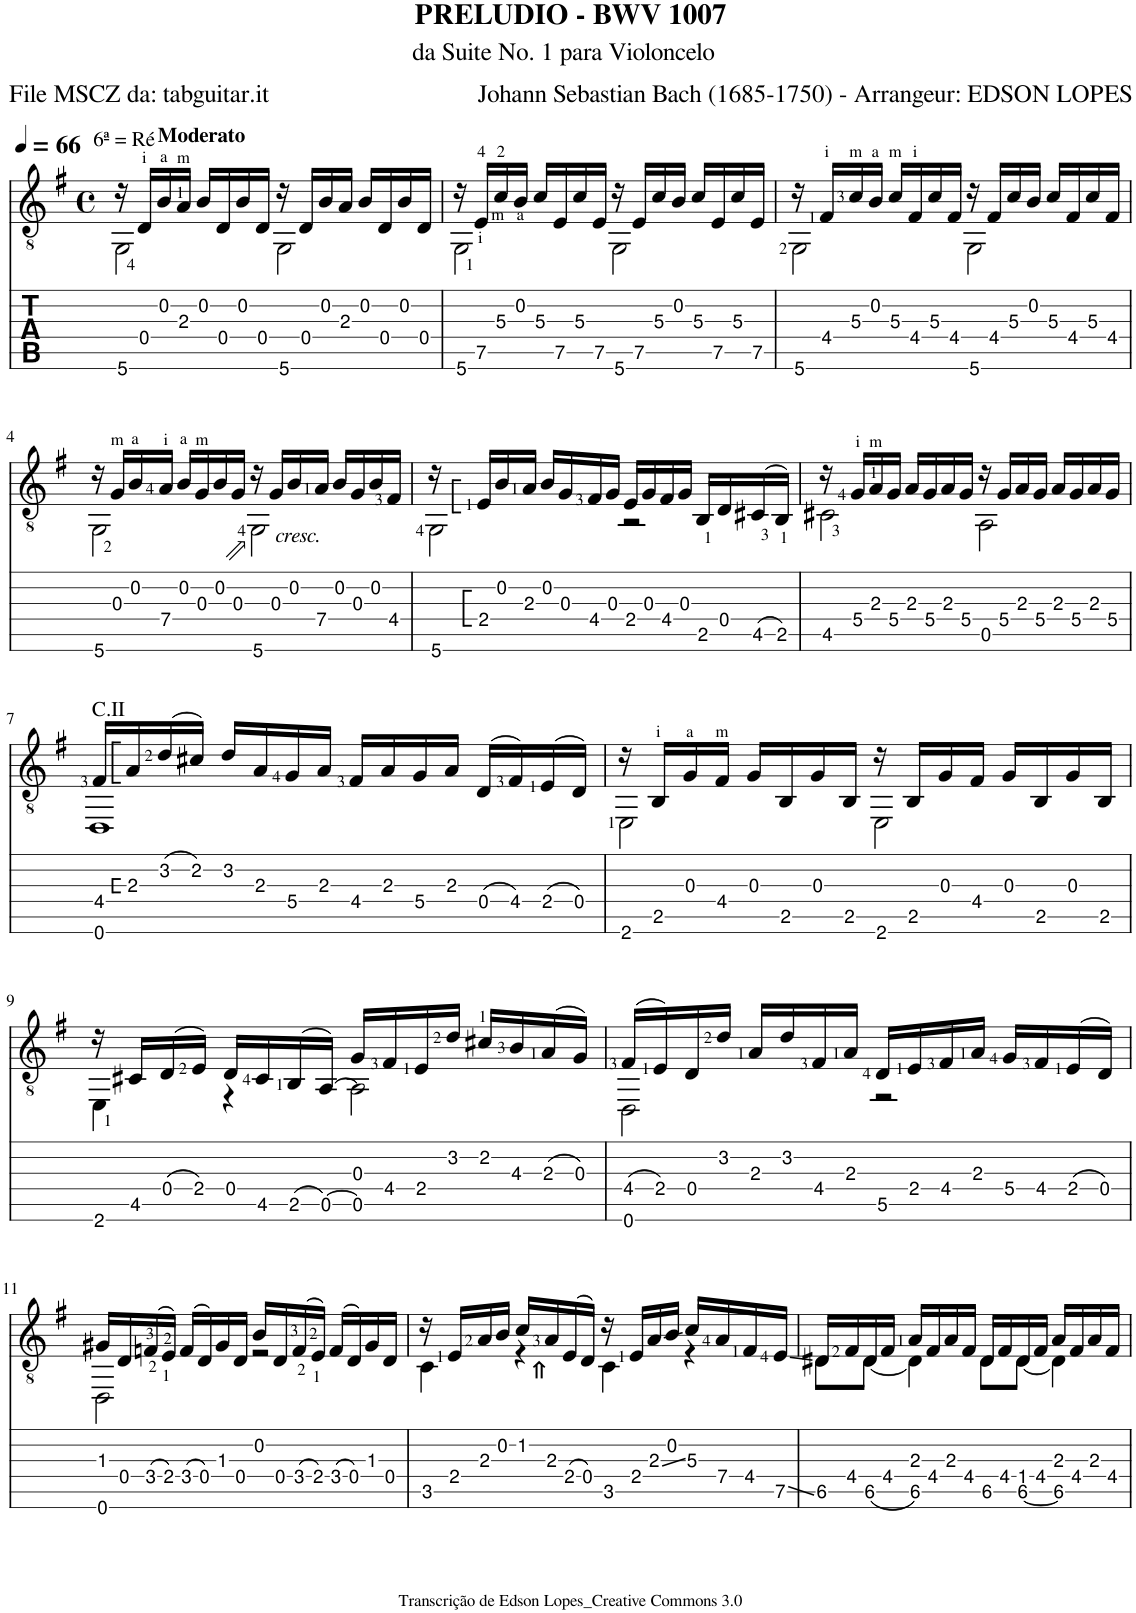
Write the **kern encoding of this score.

**kern	**kern
*part1	*part1
*staff2	*staff1
*I"Guitar	*
*I'Guit.	*
*stria6	*
*	*clefGv2
*k[f#]	*k[f#]
*M4/4	*M4/4
*met(c)	*met(c)
*MM66	*MM66
=1	=1
*^	*^
!	!	!LO:TX:a:t=6ª = Ré	!
16r	2GG	16r	2GG\
16DLL	.	16D/LL	.
!	!	!LO:TX:a:B:t=Moderato	!
16B	.	16B/	.
16AJJ	.	16A/JJ	.
16BLL	.	16B/LL	.
16DJ	.	16D/	.
16BL	.	16B/	.
16DJJ	.	16D/JJ	.
16r	2GG	16r	2GG\
16DLL	.	16D/LL	.
16B	.	16B/	.
16AJJ	.	16A/JJ	.
16BLL	.	16B/LL	.
16DJ	.	16D/	.
16BL	.	16B/	.
16DJJ	.	16D/JJ	.
=2	=2	=2	=2
16r	2GG	16r	2GG\
16ELL	.	16E/LL	.
16c	.	16c/	.
16BJJ	.	16B/JJ	.
16cLL	.	16c/LL	.
16EJ	.	16E/	.
16cL	.	16c/	.
16EJJ	.	16E/JJ	.
16r	2GG	16r	2GG\
16ELL	.	16E/LL	.
16c	.	16c/	.
16BJJ	.	16B/JJ	.
16cLL	.	16c/LL	.
16EJ	.	16E/	.
16cL	.	16c/	.
16EJJ	.	16E/JJ	.
=3	=3	=3	=3
16r	2GG	16r	2GG\
16F#LL	.	16F#/LL	.
16c	.	16c/	.
16BJJ	.	16B/JJ	.
16cLL	.	16c/LL	.
16F#J	.	16F#/	.
16cL	.	16c/	.
16F#JJ	.	16F#/JJ	.
16r	2GG	16r	2GG\
16F#LL	.	16F#/LL	.
16c	.	16c/	.
16BJJ	.	16B/JJ	.
16cLL	.	16c/LL	.
16F#J	.	16F#/	.
16cL	.	16c/	.
16F#JJ	.	16F#/JJ	.
!!LO:LB:g=z	!!
=4	=4	=4	=4
16r	2GG	16r	2GG\
16GLL	.	16G/LL	.
16B	.	16B/	.
16AJJ	.	16A/JJ	.
16BLL	.	16B/LL	.
16GJ	.	16G/	.
16BL	.	16B/	.
!	!	!LO:TX:b:t=⇗	!
16GJJ	.	16G/JJ	.
16r	2GG	16r	2GG\
!	!	!LO:TX:b:i:t=cresc.	!
16GLL	.	16G/LL	.
16B	.	16B/	.
16AJJ	.	16A/JJ	.
16BLL	.	16B/LL	.
16GJ	.	16G/	.
16BL	.	16B/	.
16F#JJ	.	16F#/JJ	.
=5	=5	=5	=5
16r	2GG	16r	2GG\
16ELL	.	16E/LL	.
16B	.	16B/	.
16AJJ	.	16A/JJ	.
16BLL	.	16B/LL	.
16GJ	.	16G/	.
16F#L	.	16F#/	.
16GJJ	.	16G/JJ	.
16ELL	2r	16E/LL	2r
16GJ	.	16G/	.
16F#L	.	16F#/	.
16GJJ	.	16G/JJ	.
16BBLL	.	16BB/LL	.
16DJ	.	16D/	.
16C#L	.	(16C#X/	.
16BBJJ	.	16BB/JJ)	.
=6	=6	=6	=6
16r	2C#	16r	2C#X\
16GLL	.	16G/LL	.
16A	.	16A/	.
16GJJ	.	16G/JJ	.
16ALL	.	16A/LL	.
16GJ	.	16G/	.
16AL	.	16A/	.
16GJJ	.	16G/JJ	.
16r	2AA	16r	2AA\
16GLL	.	16G/LL	.
16A	.	16A/	.
16GJJ	.	16G/JJ	.
16ALL	.	16A/LL	.
16GJ	.	16G/	.
16AL	.	16A/	.
16GJJ	.	16G/JJ	.
!!LO:LB:g=z	!!
=7	=7	=7	=7
!	!	!LO:TX:a:t=C.II	!
16F#LL	1DD	16F#/LL	1DD
16AJ	.	16A/	.
16dL	.	(16d/	.
16c#JJ	.	16c#X/JJ)	.
16dLL	.	16d/LL	.
16AJ	.	16A/	.
16GL	.	16G/	.
16AJJ	.	16A/JJ	.
16F#LL	.	16F#/LL	.
16AJ	.	16A/	.
16GL	.	16G/	.
16AJJ	.	16A/JJ	.
16DLL	.	(16D/LL	.
16F#J	.	16F#/)	.
16EL	.	(16E/	.
16DJJ	.	16D/JJ)	.
=8	=8	=8	=8
16r	2EE	16r	2EE\
16BBLL	.	16BB/LL	.
16G	.	16G/	.
16F#JJ	.	16F#/JJ	.
16GLL	.	16G/LL	.
16BBJ	.	16BB/	.
16GL	.	16G/	.
16BBJJ	.	16BB/JJ	.
16r	2EE	16r	2EE\
16BBLL	.	16BB/LL	.
16G	.	16G/	.
16F#JJ	.	16F#/JJ	.
16GLL	.	16G/LL	.
16BBJ	.	16BB/	.
16GL	.	16G/	.
16BBJJ	.	16BB/JJ	.
!!LO:LB:g=z	!!
=9	=9	=9	=9
16r	4EE	16r	4EE\
16C#LL	.	16C#X/LL	.
16D	.	(16D/	.
16EJJ	.	16E/JJ)	.
16DLL	4r	16D/LL	4r
16C#J	.	16C#/	.
16BBL	.	(16BB/	.
[16AAJJ	.	[16AA/JJ)	.
16GLL	2AA]	16G/LL	2AA\]
16F#J	.	16F#/	.
16EL	.	16E/	.
16dJJ	.	16d/JJ	.
16c#LL	.	16c#X/LL	.
16BJ	.	16B/	.
16AL	.	(16A/	.
16GJJ	.	16G/JJ)	.
=10	=10	=10	=10
16F#LL	2DD	(16F#/LL	2DD\
16EJ	.	16E/)	.
16DL	.	16D/	.
16dJJ	.	16d/JJ	.
16ALL	.	16A/LL	.
16dJ	.	16d/	.
16F#L	.	16F#/	.
16AJJ	.	16A/JJ	.
16DLL	2r	16D/LL	2r
16EJ	.	16E/	.
16F#L	.	16F#/	.
16AJJ	.	16A/JJ	.
16GLL	.	16G/LL	.
16F#J	.	16F#/	.
16EL	.	(16E/	.
16DJJ	.	16D/JJ)	.
!!LO:LB:g=z	!!
=11	=11	=11	=11
16G#LL	2DD	16G#X/LL	2DD\
16DJ	.	16D/	.
16FL	.	(16Fn/	.
16EJJ	.	16E/JJ)	.
16FLL	.	(16F/LL	.
16DJ	.	16D/)	.
16G#L	.	16G#/	.
16DJJ	.	16D/JJ	.
16BLL	2r	16B/LL	2r
16DJ	.	16D/	.
16FL	.	(16F/	.
16EJJ	.	16E/JJ)	.
16FLL	.	(16F/LL	.
16DJ	.	16D/)	.
16G#L	.	16G#/	.
16DJJ	.	16D/JJ	.
=12	=12	=12	=12
16r	4C	16r	4C\
16ELL	.	16E/LL	.
16A	.	16A/	.
16BJJ	.	16B/JJ	.
16cLL	4r	16c/LL	4r
!	!	!LO:TX:b:B:t=⇑	!
16AJ	.	16A/	.
16EL	.	(16E/	.
16DJJ	.	16D/JJ)	.
16r	4C	16r	4C\
16ELL	.	16E/LL	.
16A	.	16A/	.
16BJJ	.	16B/JJ	.
16cLL	4r	16c/LL	4r
16AJ	.	16A/	.
16F#L	.	16F#/	.
16EJJ	.	16E/JJ	.
=13	=13	=13	=13
16D#LL	8D#L	16D#X/LL	8D#\L
16F#J	.	16F#/	.
16D#L	[8D#J	16D#/	[8D#\J
16F#JJ	.	16F#/JJ	.
16ALL	4D#]	16A/LL	4D#\]
16F#J	.	16F#/	.
16AL	.	16A/	.
16F#JJ	.	16F#/JJ	.
16D#XLL	8D#L	16D#/LL	8D#\L
16F#J	.	16F#/	.
16D#L	[8D#J	16D#/	[8D#\J
16F#JJ	.	16F#/JJ	.
16ALL	4D#]	16A/LL	4D#\]
16F#J	.	16F#/	.
16AL	.	16A/	.
16F#JJ	.	16F#/JJ	.
*v	*v	*	*
*	*v	*v
=	=
*-	*-
